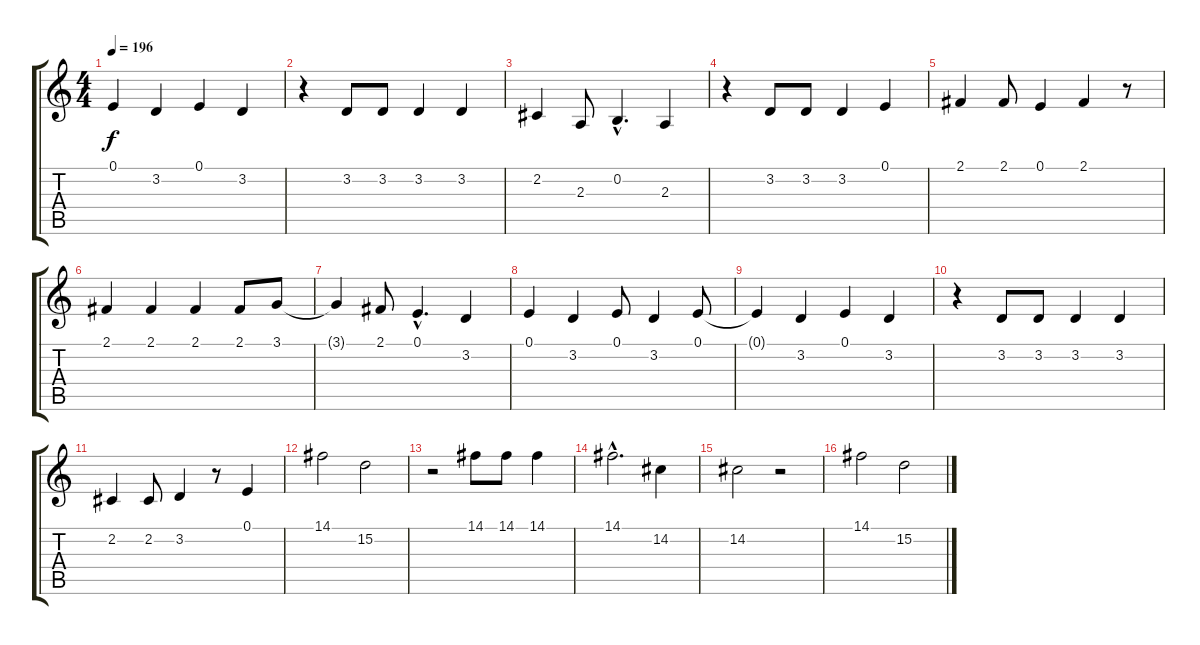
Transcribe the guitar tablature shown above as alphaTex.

\track "" {instrument fx5brightness}
\staff {score tabs}
\tuning (E4 B3 G3 D3 A2 E2) {hide}
\ts (4 4)
\tempo 196
\clef g2
\ks c
0.1{t}.4{dy f} 3.2.4 0.1.4 3.2.4 |
r.4 3.2.8 3.2.8 3.2.4 3.2.4 |
2.2.4 2.3.8 0.2{hac}.4{d} 2.3.4 |
r.4 3.2.8 3.2.8 3.2.4 0.1.4 |
2.1.4 2.1.8 0.1.4 2.1.4 r.8 |
2.1.4 2.1.4 2.1.4 2.1.8 3.1.8 |
3.1{t}.4 2.1.8 0.1{hac}.4{d} 3.2.4 |
0.1.4 3.2.4 0.1.8 3.2.4 0.1.8 |
0.1{t}.4 3.2.4 0.1.4 3.2.4 |
r.4 3.2.8 3.2.8 3.2.4 3.2.4 |
2.2.4 2.2.8 3.2.4 r.8 0.1.4 |
14.1.2 15.2.2 |
r.2 14.1.8 14.1.8 14.1.4 |
14.1{hac}.2{d} 14.2.4 |
14.2.2 r.2 |
14.1.2 15.2.2
